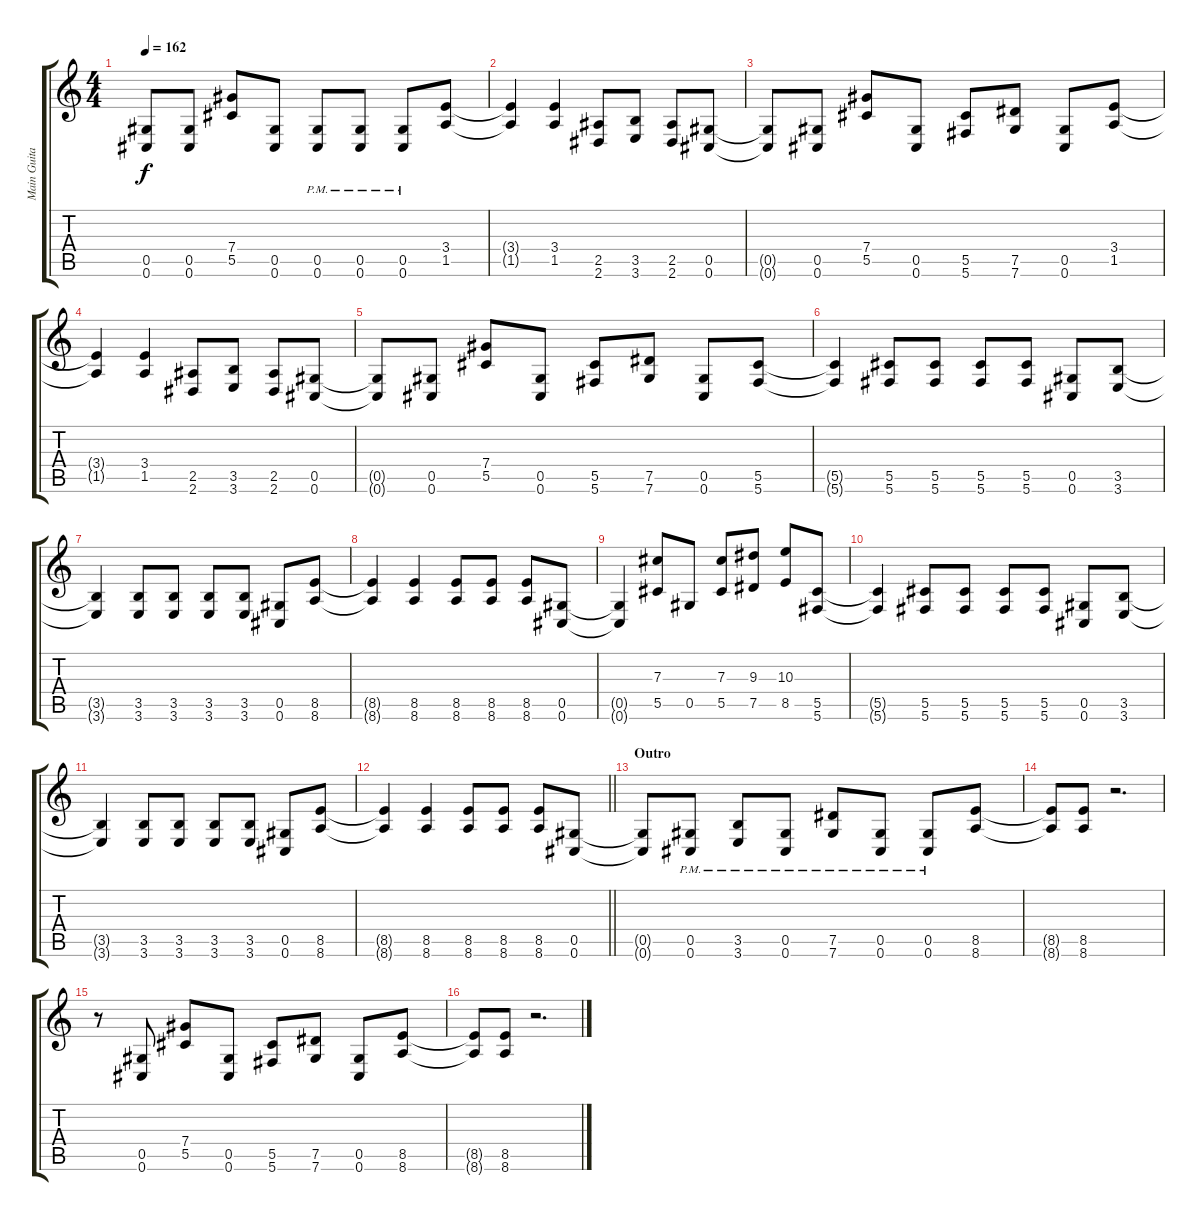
\track ("Main Guitar" "Main Guita") {instrument distortionguitar}
\staff {score tabs}
\tuning (Eb4 Bb3 Gb3 Db3 Ab2 Db2) {hide}
\ts (4 4)
\tempo 162
\clef g2
\ks c
(0.5{t} 0.6{t}).8{dy f} (0.5 0.6).8 (7.4 5.5).8 (0.5 0.6).8 (0.5{pm} 0.6{pm}).8 (0.5{pm} 0.6{pm}).8 (0.5{pm} 0.6{pm}).8 (3.4 1.5).8 |
(3.4{t} 1.5{t}).4 (3.4 1.5).4 (2.5 2.6).8 (3.5 3.6).8 (2.5 2.6).8 (0.5 0.6).8 |
(0.5{t} 0.6{t}).8 (0.5 0.6).8 (7.4 5.5).8 (0.5 0.6).8 (5.5 5.6).8 (7.5 7.6).8 (0.5 0.6).8 (3.4 1.5).8 |
(3.4{t} 1.5{t}).4 (3.4 1.5).4 (2.5 2.6).8 (3.5 3.6).8 (2.5 2.6).8 (0.5 0.6).8 |
(0.5{t} 0.6{t}).8 (0.5 0.6).8 (7.4 5.5).8 (0.5 0.6).8 (5.5 5.6).8 (7.5 7.6).8 (0.5 0.6).8 (5.5 5.6).8 |
(5.5{t} 5.6{t}).4 (5.5 5.6).8 (5.5 5.6).8 (5.5 5.6).8 (5.5 5.6).8 (0.5 0.6).8 (3.5 3.6).8 |
(3.5{t} 3.6{t}).4 (3.5 3.6).8 (3.5 3.6).8 (3.5 3.6).8 (3.5 3.6).8 (0.5 0.6).8 (8.5 8.6).8 |
(8.5{t} 8.6{t}).4 (8.5 8.6).4 (8.5 8.6).8 (8.5 8.6).8 (8.5 8.6).8 (0.5 0.6).8 |
(0.5{t} 0.6{t}).4 (7.3 5.5).8 0.5.8 (7.3 5.5).8 (9.3 7.5).8 (10.3 8.5).8 (5.5 5.6).8 |
(5.5{t} 5.6{t}).4 (5.5 5.6).8 (5.5 5.6).8 (5.5 5.6).8 (5.5 5.6).8 (0.5 0.6).8 (3.5 3.6).8 |
(3.5{t} 3.6{t}).4 (3.5 3.6).8 (3.5 3.6).8 (3.5 3.6).8 (3.5 3.6).8 (0.5 0.6).8 (8.5 8.6).8 |
\barLineRight lightlight
(8.5{t} 8.6{t}).4 (8.5 8.6).4 (8.5 8.6).8 (8.5 8.6).8 (8.5 8.6).8 (0.5 0.6).8 |
\section ("" "Outro")
(0.5{t} 0.6{t}).8 (0.5{pm} 0.6{pm}).8 (3.5{pm} 3.6{pm}).8 (0.5{pm} 0.6{pm}).8 (7.5{pm} 7.6{pm}).8 (0.5{pm} 0.6{pm}).8 (0.5{pm} 0.6{pm}).8 (8.5 8.6).8 |
(8.5{t} 8.6{t}).8 (8.5 8.6).8 r.2{d} |
r.8 (0.5 0.6).8 (7.4 5.5).8 (0.5 0.6).8 (5.5 5.6).8 (7.5 7.6).8 (0.5 0.6).8 (8.5 8.6).8 |
(8.5{t} 8.6{t}).8 (8.5 8.6).8 r.2{d}
